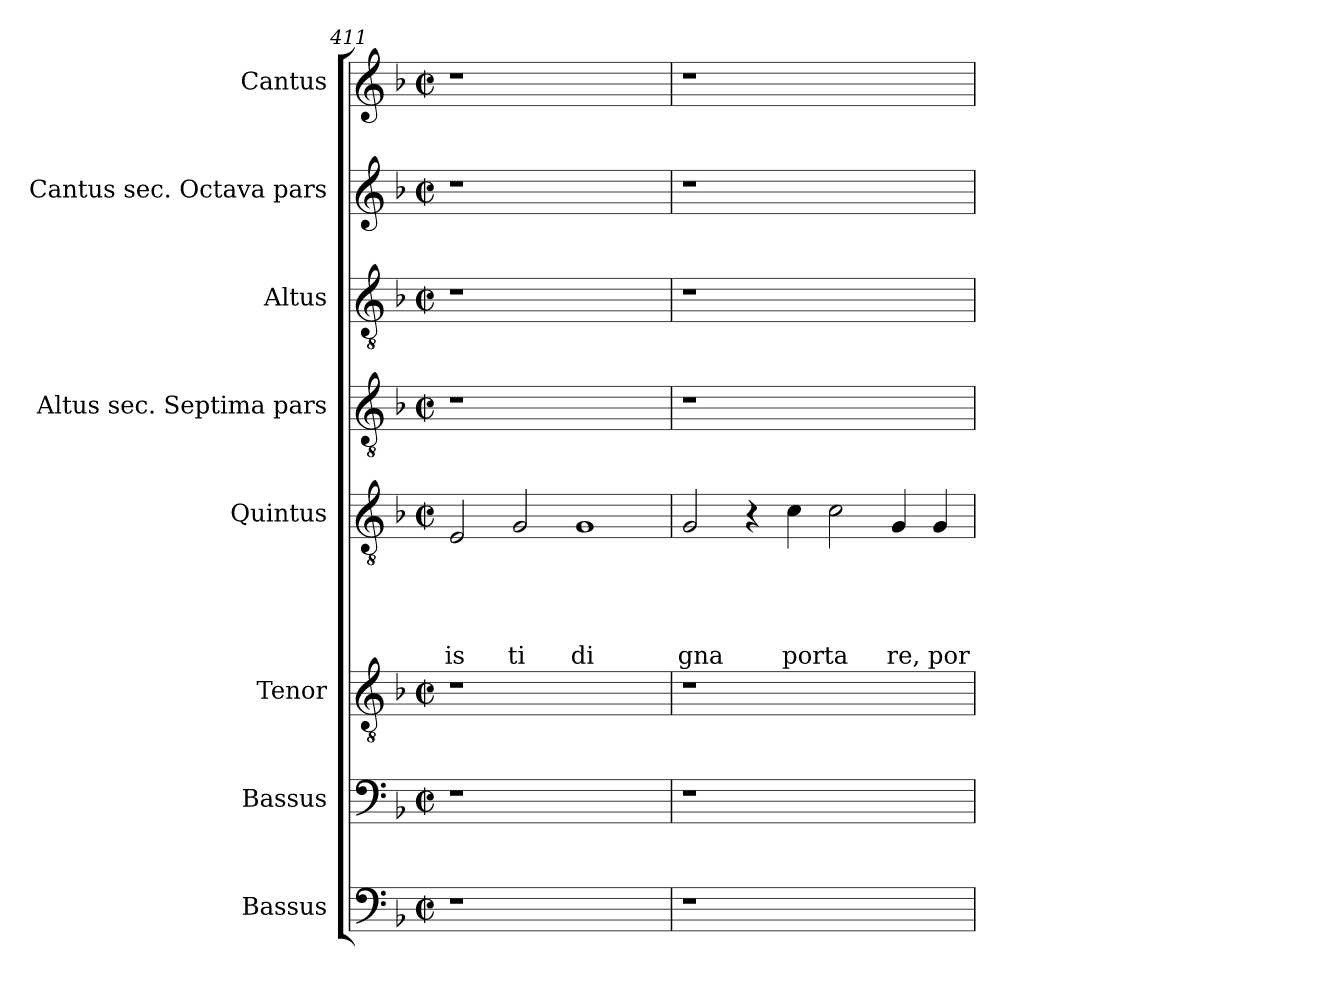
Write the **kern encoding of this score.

**kern	**kern	**kern	**kern	**text	**text	**text	**text	**text	**kern	**kern	**kern	**kern
*part8	*part7	*part6	*part5	*part5	*part5	*part5	*part5	*part5	*part4	*part3	*part2	*part1
*staff8	*staff7	*staff6	*staff5	*staff5	*staff5	*staff5	*staff5	*staff5	*staff4	*staff3	*staff2	*staff1
*I"Bassus	*I"Bassus	*I"Tenor	*I"Quintus	*	*	*	*	*	*I"Altus sec. Septima pars	*I"Altus	*I"Cantus sec. Octava pars	*I"Cantus
*	*I'Bassus	*I'Tenor	*I'Quintus	*	*	*	*	*	*	*I'Altus	*	*I'Cantus
*clefF4	*clefF4	*clefGv2	*clefGv2	*	*	*	*	*	*clefGv2	*clefGv2	*clefG2	*clefG2
*k[b-]	*k[b-]	*k[b-]	*k[b-]	*	*	*	*	*	*k[b-]	*k[b-]	*k[b-]	*k[b-]
*F:	*F:	*F:	*F:	*	*	*	*	*	*F:	*F:	*F:	*F:
*M2/2	*M2/2	*M2/2	*M2/2	*	*	*	*	*	*M2/2	*M2/2	*M2/2	*M2/2
*met(c|)	*met(c|)	*met(c|)	*met(c|)	*	*	*	*	*	*met(c|)	*met(c|)	*met(c|)	*met(c|)
=411	=411	=411	=411	=411	=411	=411	=411	=411	=411	=411	=411	=411
!	!	!	!	!	!	!	!	!LO:LY:b	!	!	!	!
1r	1r	1r	2E/	.	.	.	.	is	1r	1r	1r	1r
!	!	!	!	!	!	!	!	!LO:LY:b	!	!	!	!
.	.	.	2G/	.	.	.	.	ti	.	.	.	.
!	!	!	!	!	!	!	!	!LO:LY:b	!	!	!	!
1ryy	1ryy	1ryy	1G	.	.	.	.	di	1ryy	1ryy	1ryy	1ryy
!!LO:LB:g=z
=412	=412	=412	=412	=412	=412	=412	=412	=412	=412	=412	=412	=412
!	!	!	!	!	!	!	!	!LO:LY:b	!	!	!	!
1r	1r	1r	2G/	.	.	.	.	gna	1r	1r	1r	1r
.	.	.	4r	.	.	.	.	.	.	.	.	.
!	!	!	!	!	!	!	!	!LO:LY:b	!	!	!	!
.	.	.	4c\	.	.	.	.	porta	.	.	.	.
1ryy	1ryy	1ryy	2c\	.	.	.	.	.	1ryy	1ryy	1ryy	1ryy
!	!	!	!	!	!	!	!	!LO:LY:b	!	!	!	!
.	.	.	4G/	.	.	.	.	re,	.	.	.	.
!	!	!	!	!	!	!	!	!LO:LY:b	!	!	!	!
.	.	.	4G/	.	.	.	.	por	.	.	.	.
=	=	=	=	=	=	=	=	=	=	=	=	=
*-	*-	*-	*-	*-	*-	*-	*-	*-	*-	*-	*-	*-
